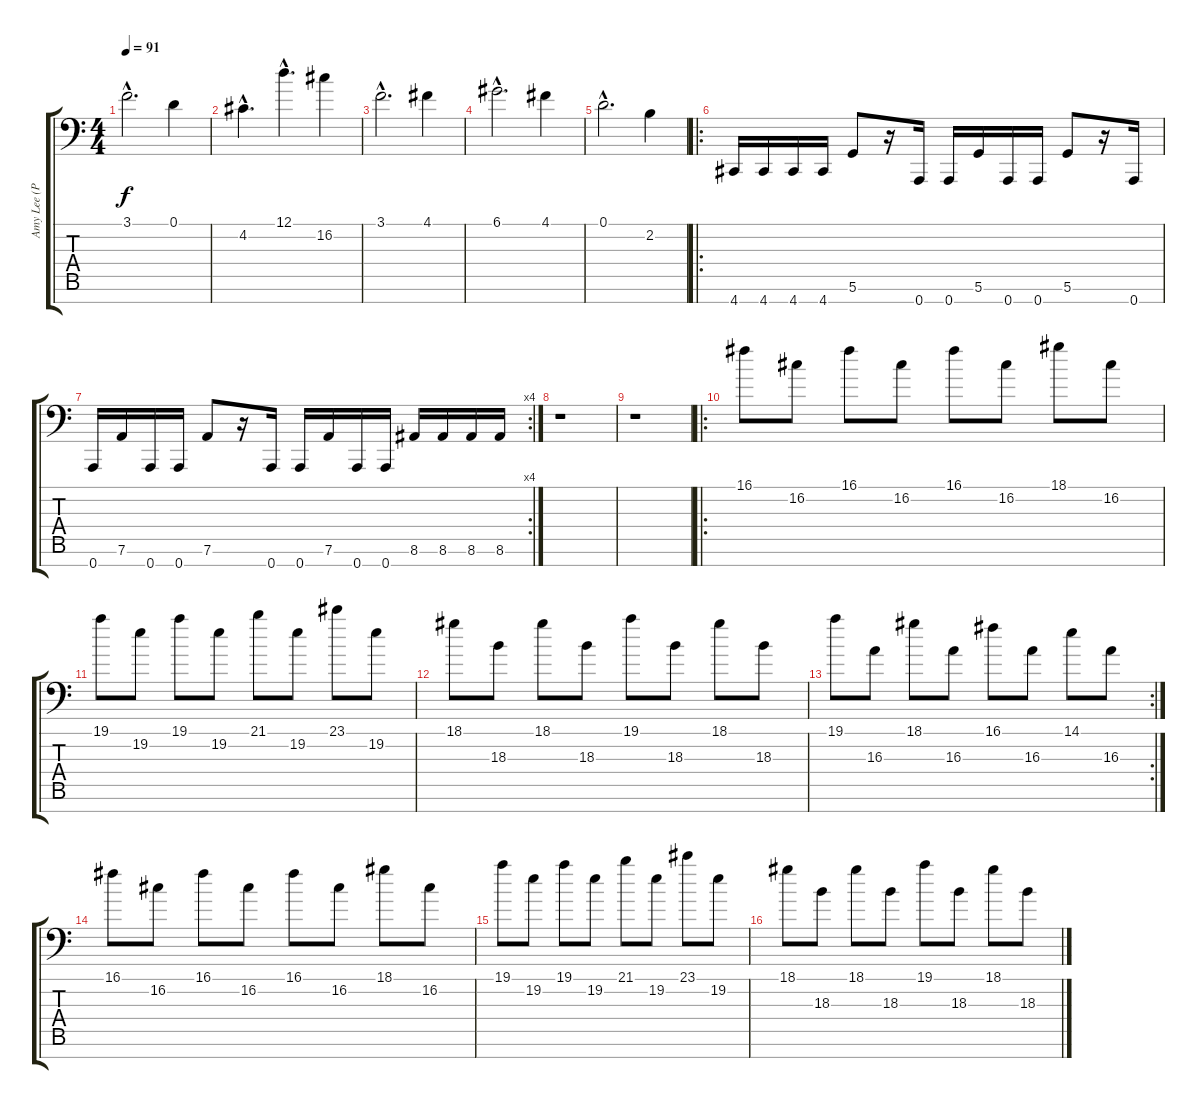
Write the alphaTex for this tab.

\track ("Amy Lee (Piano, right hand)" "Amy Lee (P") {instrument acousticgrandpiano}
\staff {score tabs}
\tuning (D4 A3 F3 C3 G2 D2 A1) {hide}
\ts (4 4)
\tempo 91
\clef f4
\ks c
3.1{hac}.2{d dy f} 0.1.4 |
4.2{hac}.4{d} 12.1{hac}.4{d} 16.2.4 |
3.1{hac}.2{d} 4.1.4 |
6.1{hac}.2{d} 4.1.4 |
0.1{hac}.2{d} 2.2.4 |
\ro
4.7.16 4.7.16 4.7.16 4.7.16 5.6.8 r.16 0.7.16 0.7.16 5.6.16 0.7.16 0.7.16 5.6.8 r.16 0.7.16 |
\rc 4
0.7.16 7.6.16 0.7.16 0.7.16 7.6.8 r.16 0.7.16 0.7.16 7.6.16 0.7.16 0.7.16 8.6.16 8.6.16 8.6.16 8.6.16 |
r.1 |
r.1 |
\ro
16.1.8 16.2.8 16.1.8 16.2.8 16.1.8 16.2.8 18.1.8 16.2.8 |
19.1.8 19.2.8 19.1.8 19.2.8 21.1.8 19.2.8 23.1.8 19.2.8 |
18.1.8 18.3.8 18.1.8 18.3.8 19.1.8 18.3.8 18.1.8 18.3.8 |
\rc 2
19.1.8 16.3.8 18.1.8 16.3.8 16.1.8 16.3.8 14.1.8 16.3.8 |
16.1.8 16.2.8 16.1.8 16.2.8 16.1.8 16.2.8 18.1.8 16.2.8 |
19.1.8 19.2.8 19.1.8 19.2.8 21.1.8 19.2.8 23.1.8 19.2.8 |
18.1.8 18.3.8 18.1.8 18.3.8 19.1.8 18.3.8 18.1.8 18.3.8
